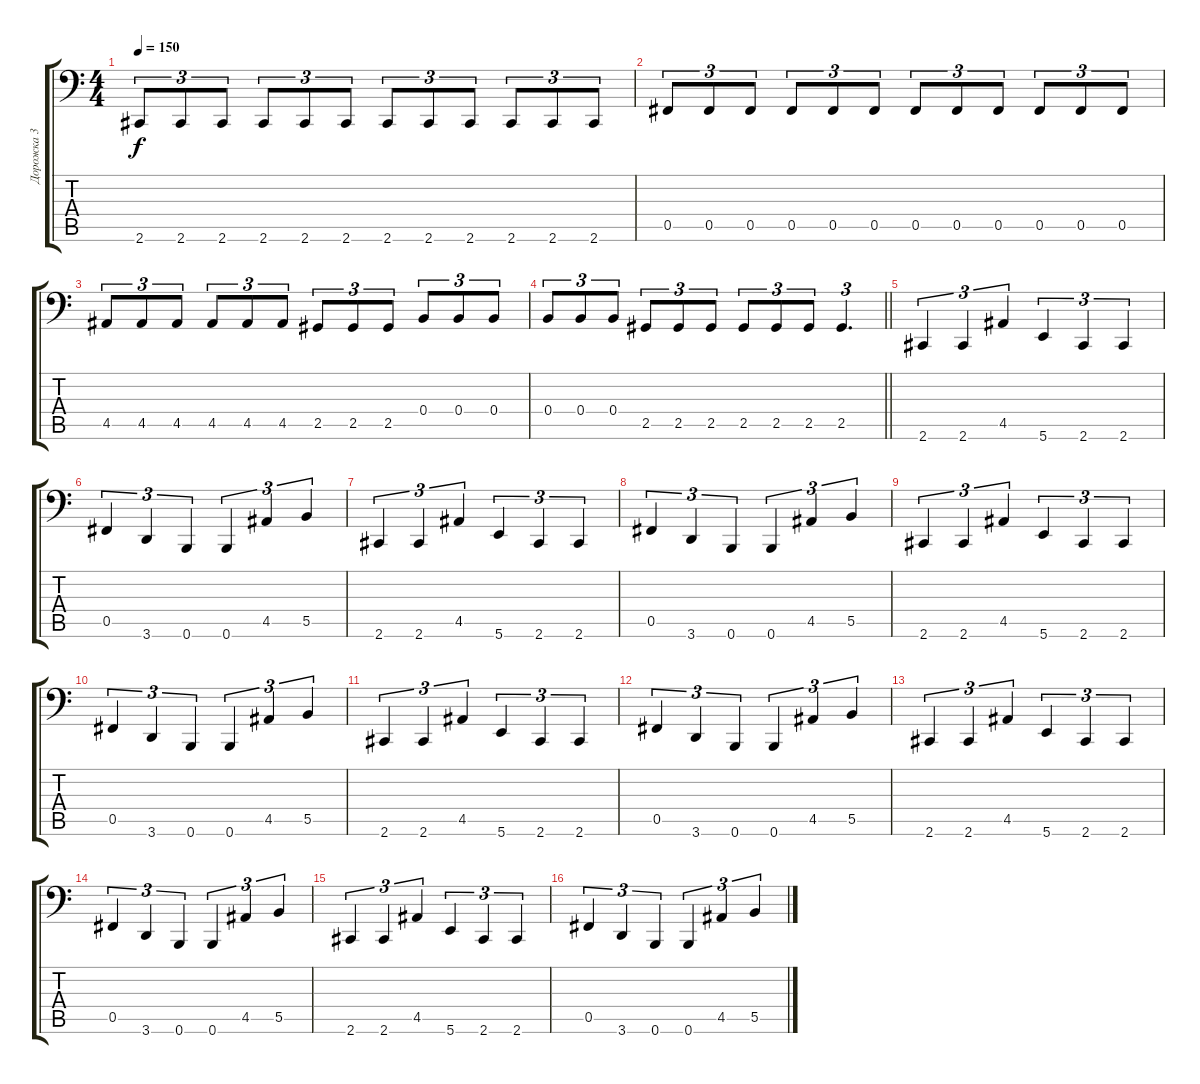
\track ("Дорожка 3" "Дорожка 3") {instrument electricbassfinger}
\staff {score tabs}
\tuning (Db3 Ab2 E2 B1 Gb1 B0) {hide}
\ts (4 4)
\tempo 150
\clef f4
\ks c
2.6.8{tu (3 2) dy f} 2.6.8{tu (3 2)} 2.6.8{tu (3 2)} 2.6.8{tu (3 2)} 2.6.8{tu (3 2)} 2.6.8{tu (3 2)} 2.6.8{tu (3 2)} 2.6.8{tu (3 2)} 2.6.8{tu (3 2)} 2.6.8{tu (3 2)} 2.6.8{tu (3 2)} 2.6.8{tu (3 2)} |
0.5.8{tu (3 2)} 0.5.8{tu (3 2)} 0.5.8{tu (3 2)} 0.5.8{tu (3 2)} 0.5.8{tu (3 2)} 0.5.8{tu (3 2)} 0.5.8{tu (3 2)} 0.5.8{tu (3 2)} 0.5.8{tu (3 2)} 0.5.8{tu (3 2)} 0.5.8{tu (3 2)} 0.5.8{tu (3 2)} |
4.5.8{tu (3 2)} 4.5.8{tu (3 2)} 4.5.8{tu (3 2)} 4.5.8{tu (3 2)} 4.5.8{tu (3 2)} 4.5.8{tu (3 2)} 2.5.8{tu (3 2)} 2.5.8{tu (3 2)} 2.5.8{tu (3 2)} 0.4.8{tu (3 2)} 0.4.8{tu (3 2)} 0.4.8{tu (3 2)} |
\barLineRight lightlight
0.4.8{tu (3 2)} 0.4.8{tu (3 2)} 0.4.8{tu (3 2)} 2.5.8{tu (3 2)} 2.5.8{tu (3 2)} 2.5.8{tu (3 2)} 2.5.8{tu (3 2)} 2.5.8{tu (3 2)} 2.5.8{tu (3 2)} 2.5.4{d tu (3 2)} |
2.6.4{tu (3 2)} 2.6.4{tu (3 2)} 4.5.4{tu (3 2)} 5.6.4{tu (3 2)} 2.6.4{tu (3 2)} 2.6.4{tu (3 2)} |
0.5.4{tu (3 2)} 3.6.4{tu (3 2)} 0.6.4{tu (3 2)} 0.6.4{tu (3 2)} 4.5.4{tu (3 2)} 5.5.4{tu (3 2)} |
2.6.4{tu (3 2)} 2.6.4{tu (3 2)} 4.5.4{tu (3 2)} 5.6.4{tu (3 2)} 2.6.4{tu (3 2)} 2.6.4{tu (3 2)} |
0.5.4{tu (3 2)} 3.6.4{tu (3 2)} 0.6.4{tu (3 2)} 0.6.4{tu (3 2)} 4.5.4{tu (3 2)} 5.5.4{tu (3 2)} |
2.6.4{tu (3 2)} 2.6.4{tu (3 2)} 4.5.4{tu (3 2)} 5.6.4{tu (3 2)} 2.6.4{tu (3 2)} 2.6.4{tu (3 2)} |
0.5.4{tu (3 2)} 3.6.4{tu (3 2)} 0.6.4{tu (3 2)} 0.6.4{tu (3 2)} 4.5.4{tu (3 2)} 5.5.4{tu (3 2)} |
2.6.4{tu (3 2)} 2.6.4{tu (3 2)} 4.5.4{tu (3 2)} 5.6.4{tu (3 2)} 2.6.4{tu (3 2)} 2.6.4{tu (3 2)} |
0.5.4{tu (3 2)} 3.6.4{tu (3 2)} 0.6.4{tu (3 2)} 0.6.4{tu (3 2)} 4.5.4{tu (3 2)} 5.5.4{tu (3 2)} |
2.6.4{tu (3 2)} 2.6.4{tu (3 2)} 4.5.4{tu (3 2)} 5.6.4{tu (3 2)} 2.6.4{tu (3 2)} 2.6.4{tu (3 2)} |
0.5.4{tu (3 2)} 3.6.4{tu (3 2)} 0.6.4{tu (3 2)} 0.6.4{tu (3 2)} 4.5.4{tu (3 2)} 5.5.4{tu (3 2)} |
2.6.4{tu (3 2)} 2.6.4{tu (3 2)} 4.5.4{tu (3 2)} 5.6.4{tu (3 2)} 2.6.4{tu (3 2)} 2.6.4{tu (3 2)} |
0.5.4{tu (3 2)} 3.6.4{tu (3 2)} 0.6.4{tu (3 2)} 0.6.4{tu (3 2)} 4.5.4{tu (3 2)} 5.5.4{tu (3 2)}
